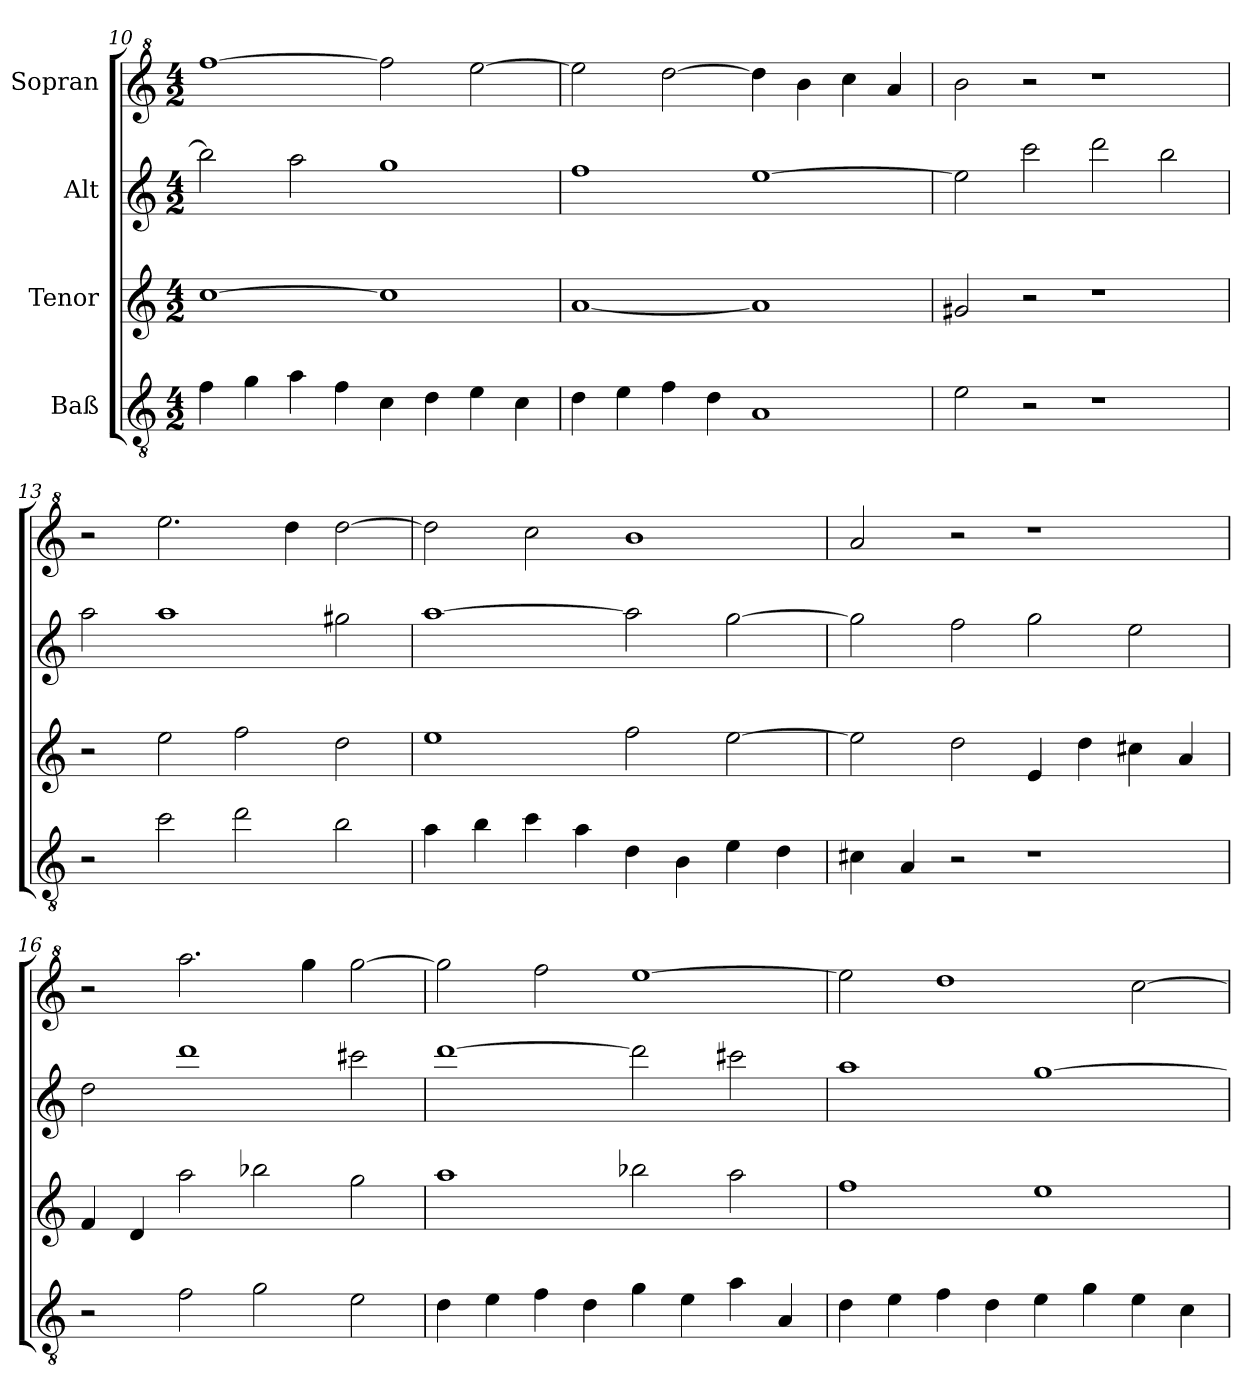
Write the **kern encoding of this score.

**kern	**kern	**kern	**kern
*part4	*part3	*part2	*part1
*staff4	*staff3	*staff2	*staff1
*I"Baß	*I"Tenor	*I"Alt	*I"Sopran
*clefGv2	*clefG2	*clefG2	*clefG^2
*k[]	*k[]	*k[]	*k[]
*M4/2	*M4/2	*M4/2	*M4/2
=10	=10	=10	=10
4f\	[1cc	2bb-\]	[1fff
4g\	.	.	.
4a\	.	2aa\	.
4f\	.	.	.
4c\	1cc]	1gg	2fff\]
4d\	.	.	.
4e\	.	.	[2eee\
4c\	.	.	.
!!LO:LB:g=z
=11	=11	=11	=11
4d\	[1a	1ff	2eee\]
4e\	.	.	.
4f\	.	.	[2ddd\
4d\	.	.	.
1A	1a]	[1ee	4ddd\]
.	.	.	4bb\
.	.	.	4ccc\
.	.	.	4aa/
=12	=12	=12	=12
2e\	2g#X/	2ee\]	2bb\
2r	2r	2ccc\	2r
1r	1r	2ddd\	1r
.	.	2bb\	.
=13	=13	=13	=13
2r	2r	2aa\	2r
2cc\	2ee\	1aa	2.eee\
2dd\	2ff\	.	.
.	.	.	4ddd\
2b\	2dd\	2gg#X\	[2ddd\
=14	=14	=14	=14
4a\	1ee	[1aa	2ddd\]
4b\	.	.	.
4cc\	.	.	2ccc\
4a\	.	.	.
4d\	2ff\	2aa\]	1bb
4B\	.	.	.
4e\	[2ee\	[2gg\	.
4d\	.	.	.
=15	=15	=15	=15
4c#X\	2ee\]	2gg\]	2aa/
4A/	.	.	.
2r	2dd\	2ff\	2r
1r	4e/	2gg\	1r
.	4dd\	.	.
.	4cc#X\	2ee\	.
.	4a/	.	.
!!LO:PB:g=z
=16	=16	=16	=16
2r	4f/	2dd\	2r
.	4d/	.	.
2f\	2aa\	1ddd	2.aaa\
2g\	2bb-X\	.	.
.	.	.	4ggg\
2e\	2gg\	2ccc#X\	[2ggg\
=17	=17	=17	=17
4d\	1aa	[1ddd	2ggg\]
4e\	.	.	.
4f\	.	.	2fff\
4d\	.	.	.
4g\	2bb-X\	2ddd\]	[1eee
4e\	.	.	.
4a\	2aa\	2ccc#X\	.
4A/	.	.	.
=18	=18	=18	=18
4d\	1ff	1aa	2eee\]
4e\	.	.	.
4f\	.	.	1ddd
4d\	.	.	.
4e\	1ee	[1gg	.
4g\	.	.	.
4e\	.	.	[2ccc\
4c\	.	.	.
=	=	=	=
*-	*-	*-	*-
